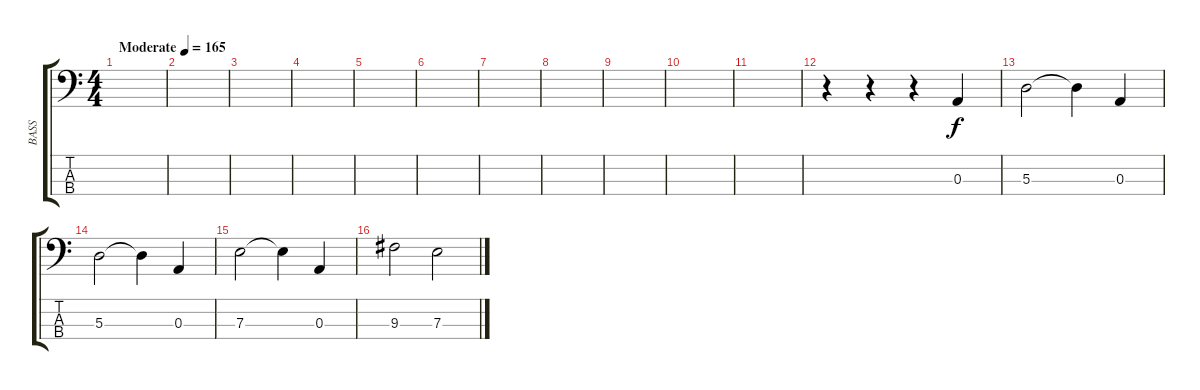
\track ("BASS" "BASS") {instrument electricbassfinger}
\staff {score tabs}
\tuning (G2 D2 A1 E1) {hide}
\ts (4 4)
\tempo (165 "Moderate")
\clef f4
\ks c
|
|
|
|
|
|
|
|
|
|
|
r.4 r.4 r.4 0.3.4 |
5.3.2 5.3{t}.4 0.3.4 |
5.3.2 5.3{t}.4 0.3.4 |
7.3.2 7.3{t}.4 0.3.4 |
9.3.2 7.3.2
